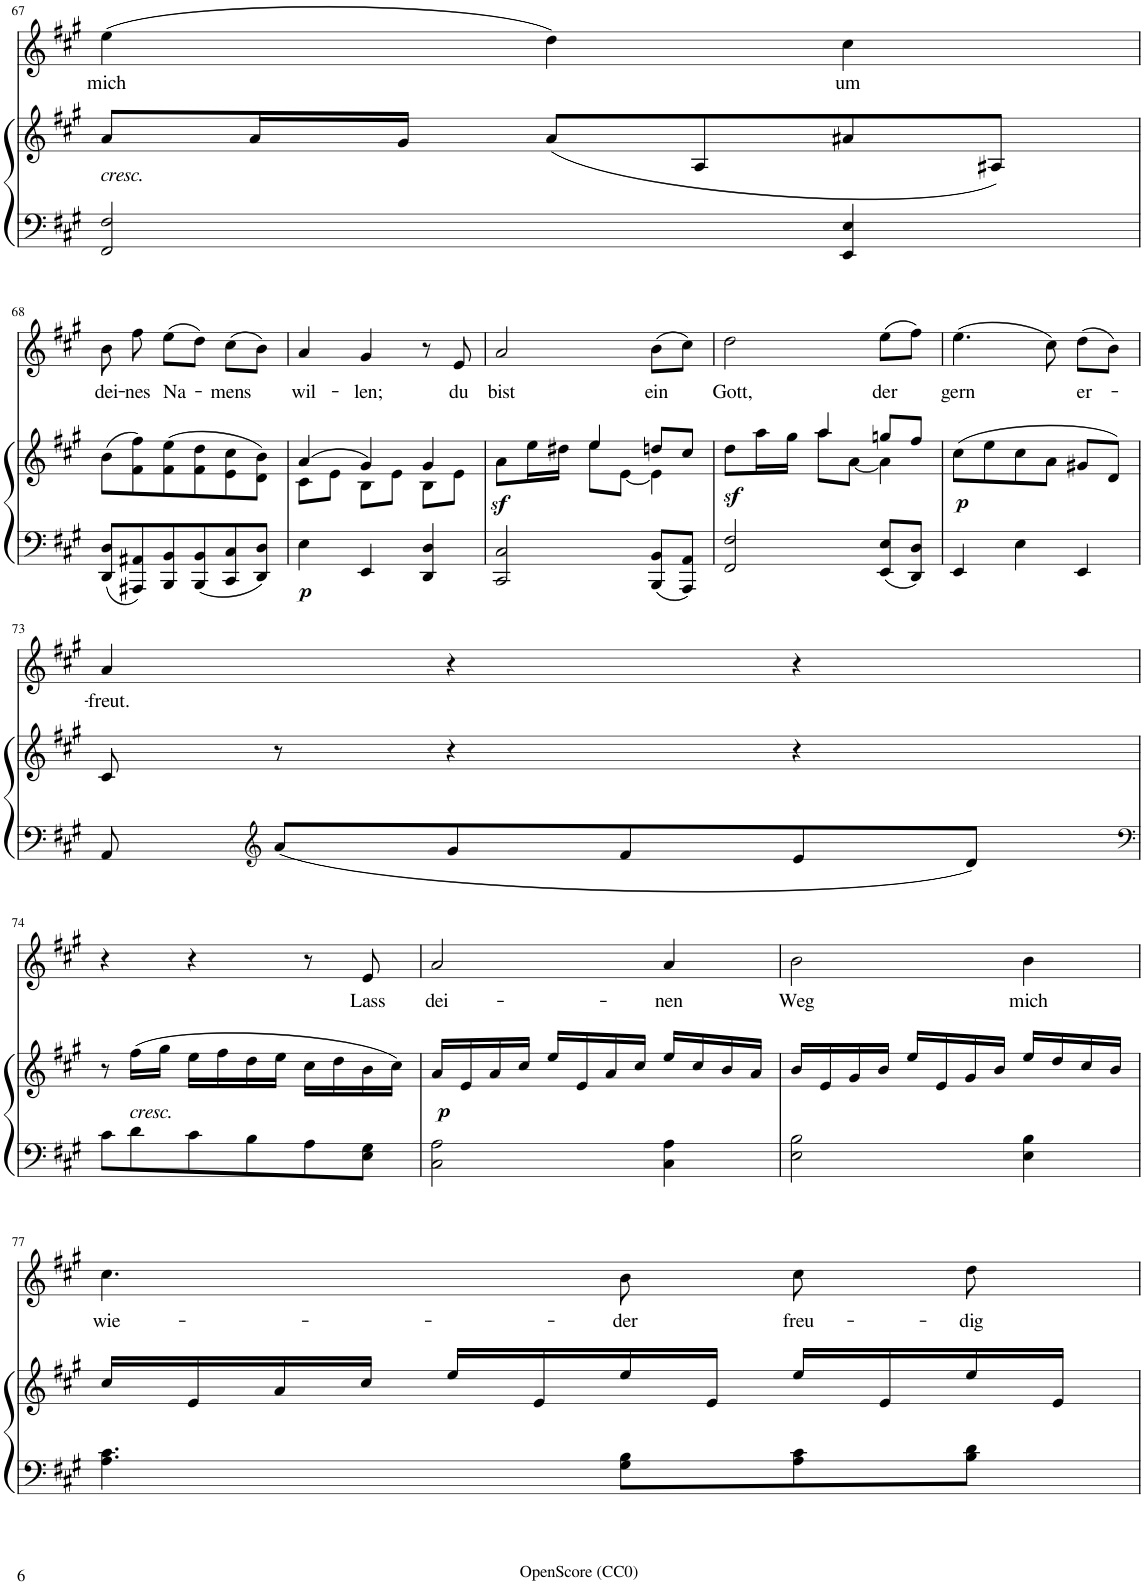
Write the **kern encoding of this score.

**kern	**kern	**dynam	**kern	**text
*part2	*part2	*part2	*part1	*part1
*staff3	*staff2	*staff2/3	*staff1	*staff1
*I"Pianoforte	*	*	*I"Singstimme Voice	*
*I'Pno	*	*	*	*
!!LO:PB:g=z
*clefF4	*clefG2	*	*clefG2	*
*k[f#c#g#]	*k[f#c#g#]	*	*k[f#c#g#]	*
*M3/4	*M3/4	*	*M3/4	*
=67	=67	=67	=67	=67
!	!LO:TX:b:i:t=cresc.	!	!	!
!	!	!	!	!LO:LY:b
2FF#/ 2F#/	8a/L	.	(4ee\	mich
.	16a/L	.	.	.
.	16g#/JJ	.	.	.
.	(8a/L	.	4dd\)	.
.	8A/	.	.	.
!	!	!	!	!LO:LY:b
4EE/ 4E/	8a#X/	.	4cc#\	um
.	8A#X/J)	.	.	.
!!LO:LB:g=z
=68	=68	=68	=68	=68
!	!	!	!	!LO:LY:b
8DD/ 8D/L	(8b\L	.	8b\	dei-
!	!	!	!	!LO:LY:b
8AAA#X/ 8AA#X/	8f#\ 8ff#\)	.	8ff#\	-nes
!	!	!	!	!LO:LY:b
8BBB/ 8BB/	(8f#\ 8ee\	.	(8ee\L	Na-
8BBB/ 8BB/	8f#\ 8dd\	.	8dd\J)	.
!	!	!	!	!LO:LY:b
8CC#/ 8C#/	8e\ 8cc#\	.	(8cc#\L	-mens
8DD/ 8D/J	8d\ 8b\J)	.	8b\J)	.
=69	=69	=69	=69	=69
*	*^	*	*	*
!	!	!	!LO:DY:b=2	!	!LO:LY:b
4E\	(4a/	8c#\L	p	4a/	wil-
.	.	8e\J	.	.	.
!	!	!	!	!	!LO:LY:b
4EE/	4g#/)	8B\L	.	4g#/	-len;
.	.	8e\J	.	.	.
4DD/ 4D/	4g#/	8B\L	.	8r	.
!	!	!	!	!	!LO:LY:b
.	.	8e\J	.	8e/	du
=70	=70	=70	=70	=70	=70
!	!	!	!LO:DY:b	!	!LO:LY:b
2CC#/ 2C#/	4ryy	8a\L	sf	2a/	bist
.	.	16ee\L	.	.	.
.	.	16dd#X\JJ	.	.	.
.	4ee/	8ee\L	.	.	.
.	.	[8e\J	.	.	.
!	!	!	!	!	!LO:LY:b
8BBB/ 8BB/L	8ddn/L	4e\]	.	(8b\L	ein
8AAA/ 8AA/J	8cc#/J	.	.	8cc#\J)	.
=71	=71	=71	=71	=71	=71
!	!	!	!LO:DY:b	!	!LO:LY:b
2FF#/ 2F#/	4ryy	8dd\L	sf	2dd\	Gott,
.	.	16aa\L	.	.	.
.	.	16gg#\JJ	.	.	.
.	4aa/	8aa\L	.	.	.
.	.	[8a\J	.	.	.
!	!	!	!	!	!LO:LY:b
8EE/ 8E/L	8ggn/L	4a\]	.	(8ee\L	der
8DD/ 8D/J	8ff#/J	.	.	8ff#\J)	.
*	*v	*v	*	*	*
=72	=72	=72	=72	=72
!	!	!LO:DY:b	!	!LO:LY:b
4EE/	(8cc#\L	p	(4.ee\	gern
.	8ee\	.	.	.
4E\	8cc#\	.	.	.
.	8a\J	.	8cc#\)	.
!	!	!	!	!LO:LY:b
4EE/	8g#X/L	.	(8dd\L	er-
.	8d/J)	.	8b\J)	.
!!LO:LB:g=z
=73	=73	=73	=73	=73
!	!	!	!	!LO:LY:b
8AA/	8c#/	.	4a/	-freut.
*clefG2	*	*	*	*
8a/L	8r	.	.	.
8g#/	4r	.	4r	.
8f#/	.	.	.	.
8e/	4r	.	4r	.
8d/J	.	.	.	.
!!LO:LB:g=z
=74	=74	=74	=74	=74
*clefF4	*	*	*	*
8c#\L	8r	.	4r	.
!	!LO:TX:b:i:t=cresc.	!	!	!
8d\	(16ff#\LL	.	.	.
.	16gg#\JJ	.	.	.
8c#\	16ee\LL	.	4r	.
.	16ff#\	.	.	.
8B\	16dd\	.	.	.
.	16ee\JJ	.	.	.
8A\	16cc#\LL	.	8r	.
.	16dd\	.	.	.
!	!	!	!	!LO:LY:b
8E\ 8G#\J	16b\	.	8e/	Lass
.	16cc#\JJ)	.	.	.
=75	=75	=75	=75	=75
!	!	!LO:DY:b	!	!LO:LY:b
2C#\ 2A\	16a/LL	p	2a/	dei-
.	16e/	.	.	.
.	16a/	.	.	.
.	16cc#/JJ	.	.	.
.	16ee/LL	.	.	.
.	16e/	.	.	.
.	16a/	.	.	.
.	16cc#/JJ	.	.	.
!	!	!	!	!LO:LY:b
4C#\ 4A\	16ee/LL	.	4a/	-nen
.	16cc#/	.	.	.
.	16b/	.	.	.
.	16a/JJ	.	.	.
=76	=76	=76	=76	=76
!	!	!	!	!LO:LY:b
2E\ 2B\	16b/LL	.	2b\	Weg
.	16e/	.	.	.
.	16g#/	.	.	.
.	16b/JJ	.	.	.
.	16ee/LL	.	.	.
.	16e/	.	.	.
.	16g#/	.	.	.
.	16b/JJ	.	.	.
!	!	!	!	!LO:LY:b
4E\ 4B\	16ee/LL	.	4b\	mich
.	16dd/	.	.	.
.	16cc#/	.	.	.
.	16b/JJ	.	.	.
!!LO:LB:g=z
=77	=77	=77	=77	=77
!	!	!	!	!LO:LY:b
4.A\ 4.c#\	16cc#/LL	.	4.cc#\	wie-
.	16e/	.	.	.
.	16a/	.	.	.
.	16cc#/JJ	.	.	.
.	16ee/LL	.	.	.
.	16e/	.	.	.
!	!	!	!	!LO:LY:b
8G#\ 8B\L	16ee/	.	8b\	-der
.	16e/JJ	.	.	.
!	!	!	!	!LO:LY:b
8A\ 8c#\	16ee/LL	.	8cc#\	freu-
.	16e/	.	.	.
!	!	!	!	!LO:LY:b
8B\ 8d\J	16ee/	.	8dd\	-dig
.	16e/JJ	.	.	.
=	=	=	=	=
*-	*-	*-	*-	*-
